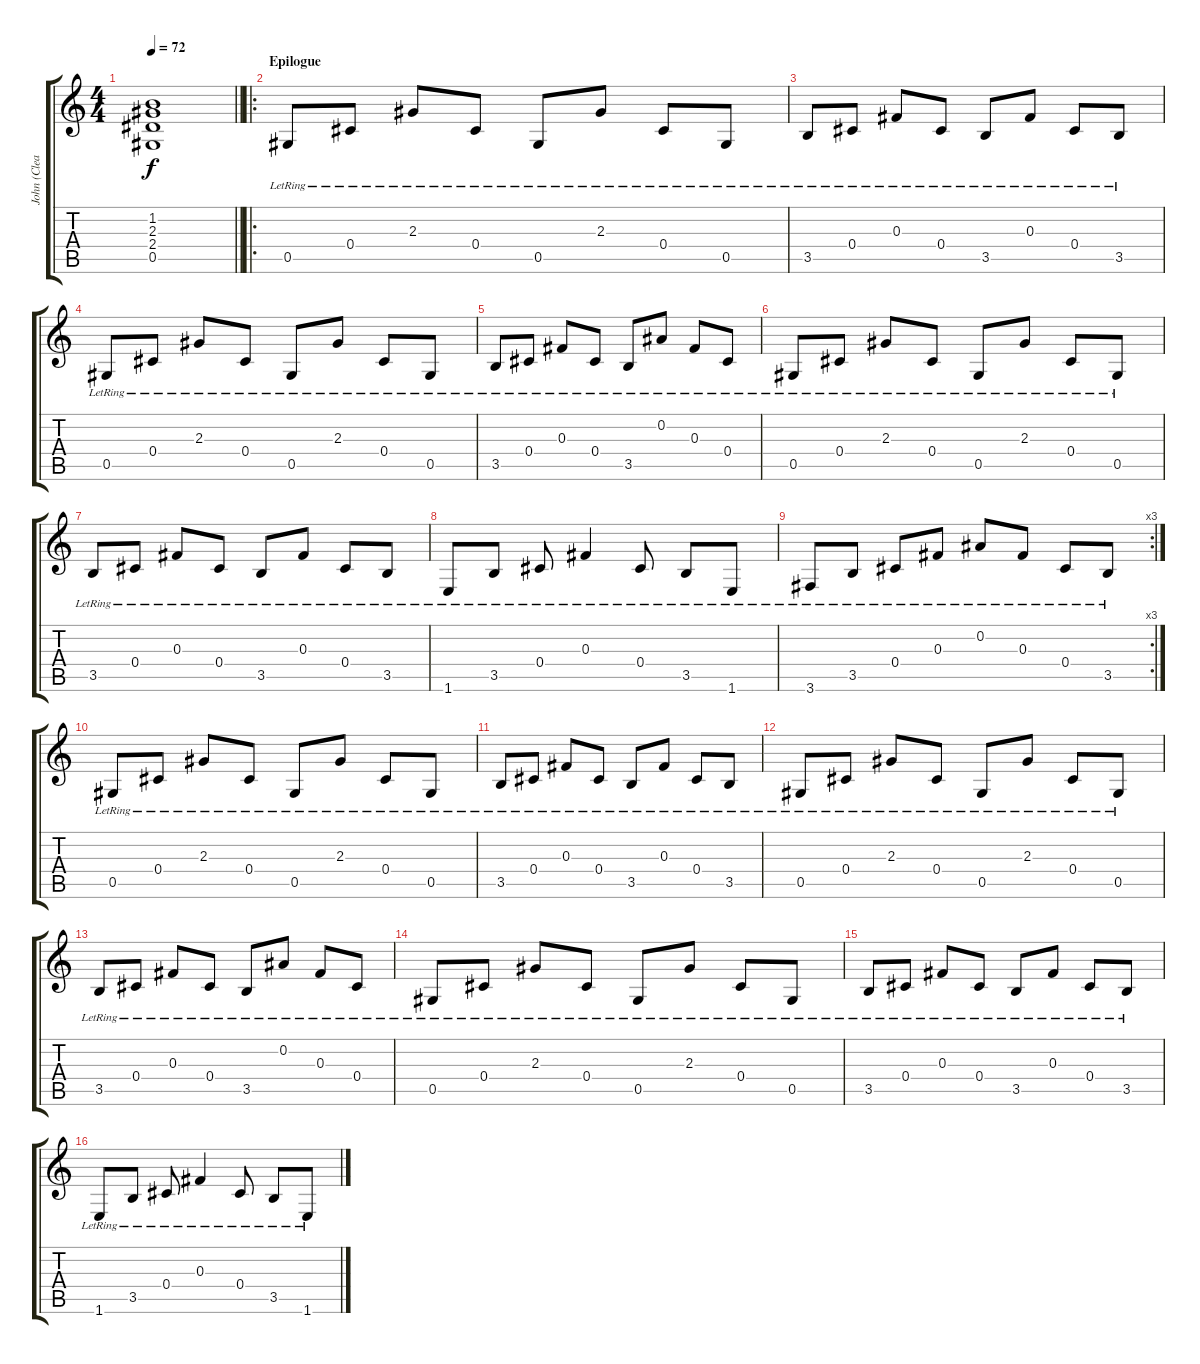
\track ("John (Clean)" "John (Clea") {instrument electricguitarclean}
\staff {score tabs}
\tuning (Eb4 Bb3 Gb3 Db3 Ab2 Eb2) {hide}
\ts (4 4)
\tempo 72
\clef g2
\barLineRight lightlight
\ks c
(1.2{t} 2.3{t} 2.4{t} 0.5{t}).1{dy f} |
\ro
\section ("" "Epilogue")
0.5{lr}.8 0.4{lr}.8 2.3{lr}.8 0.4{lr}.8 0.5{lr}.8 2.3{lr}.8 0.4{lr}.8 0.5{lr}.8 |
3.5{lr}.8 0.4{lr}.8 0.3{lr}.8 0.4{lr}.8 3.5{lr}.8 0.3{lr}.8 0.4{lr}.8 3.5{lr}.8 |
0.5{lr}.8 0.4{lr}.8 2.3{lr}.8 0.4{lr}.8 0.5{lr}.8 2.3{lr}.8 0.4{lr}.8 0.5{lr}.8 |
3.5{lr}.8 0.4{lr}.8 0.3{lr}.8 0.4{lr}.8 3.5{lr}.8 0.2{lr}.8 0.3{lr}.8 0.4{lr}.8 |
0.5{lr}.8 0.4{lr}.8 2.3{lr}.8 0.4{lr}.8 0.5{lr}.8 2.3{lr}.8 0.4{lr}.8 0.5{lr}.8 |
3.5{lr}.8 0.4{lr}.8 0.3{lr}.8 0.4{lr}.8 3.5{lr}.8 0.3{lr}.8 0.4{lr}.8 3.5{lr}.8 |
1.6{lr}.8 3.5{lr}.8 0.4{lr}.8 0.3{lr}.4 0.4{lr}.8 3.5{lr}.8 1.6{lr}.8 |
\rc 3
3.6{lr}.8 3.5{lr}.8 0.4{lr}.8 0.3{lr}.8 0.2{lr}.8 0.3{lr}.8 0.4{lr}.8 3.5{lr}.8 |
0.5{lr}.8 0.4{lr}.8 2.3{lr}.8 0.4{lr}.8 0.5{lr}.8 2.3{lr}.8 0.4{lr}.8 0.5{lr}.8 |
3.5{lr}.8 0.4{lr}.8 0.3{lr}.8 0.4{lr}.8 3.5{lr}.8 0.3{lr}.8 0.4{lr}.8 3.5{lr}.8 |
0.5{lr}.8 0.4{lr}.8 2.3{lr}.8 0.4{lr}.8 0.5{lr}.8 2.3{lr}.8 0.4{lr}.8 0.5{lr}.8 |
3.5{lr}.8 0.4{lr}.8 0.3{lr}.8 0.4{lr}.8 3.5{lr}.8 0.2{lr}.8 0.3{lr}.8 0.4{lr}.8 |
0.5{lr}.8 0.4{lr}.8 2.3{lr}.8 0.4{lr}.8 0.5{lr}.8 2.3{lr}.8 0.4{lr}.8 0.5{lr}.8 |
3.5{lr}.8 0.4{lr}.8 0.3{lr}.8 0.4{lr}.8 3.5{lr}.8 0.3{lr}.8 0.4{lr}.8 3.5{lr}.8 |
1.6{lr}.8 3.5{lr}.8 0.4{lr}.8 0.3{lr}.4 0.4{lr}.8 3.5{lr}.8 1.6{lr}.8
